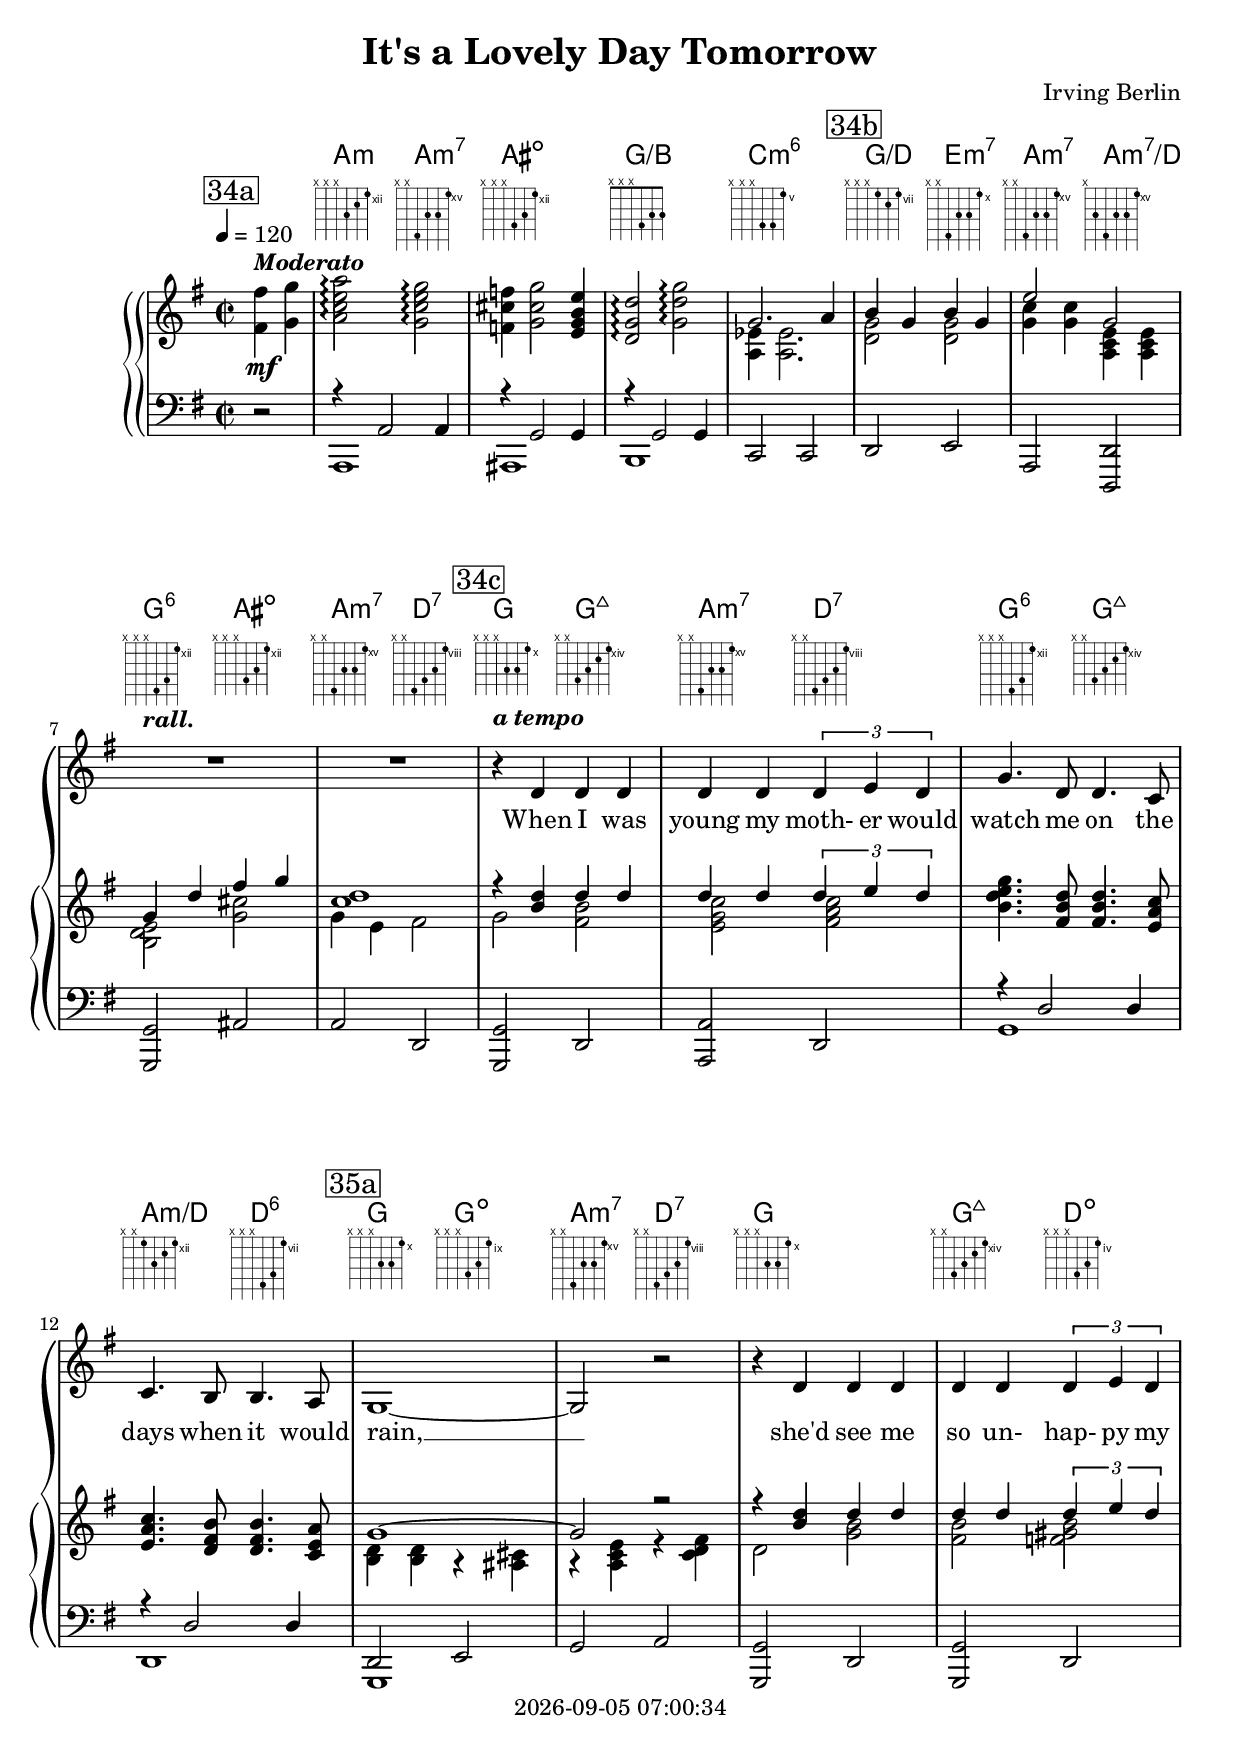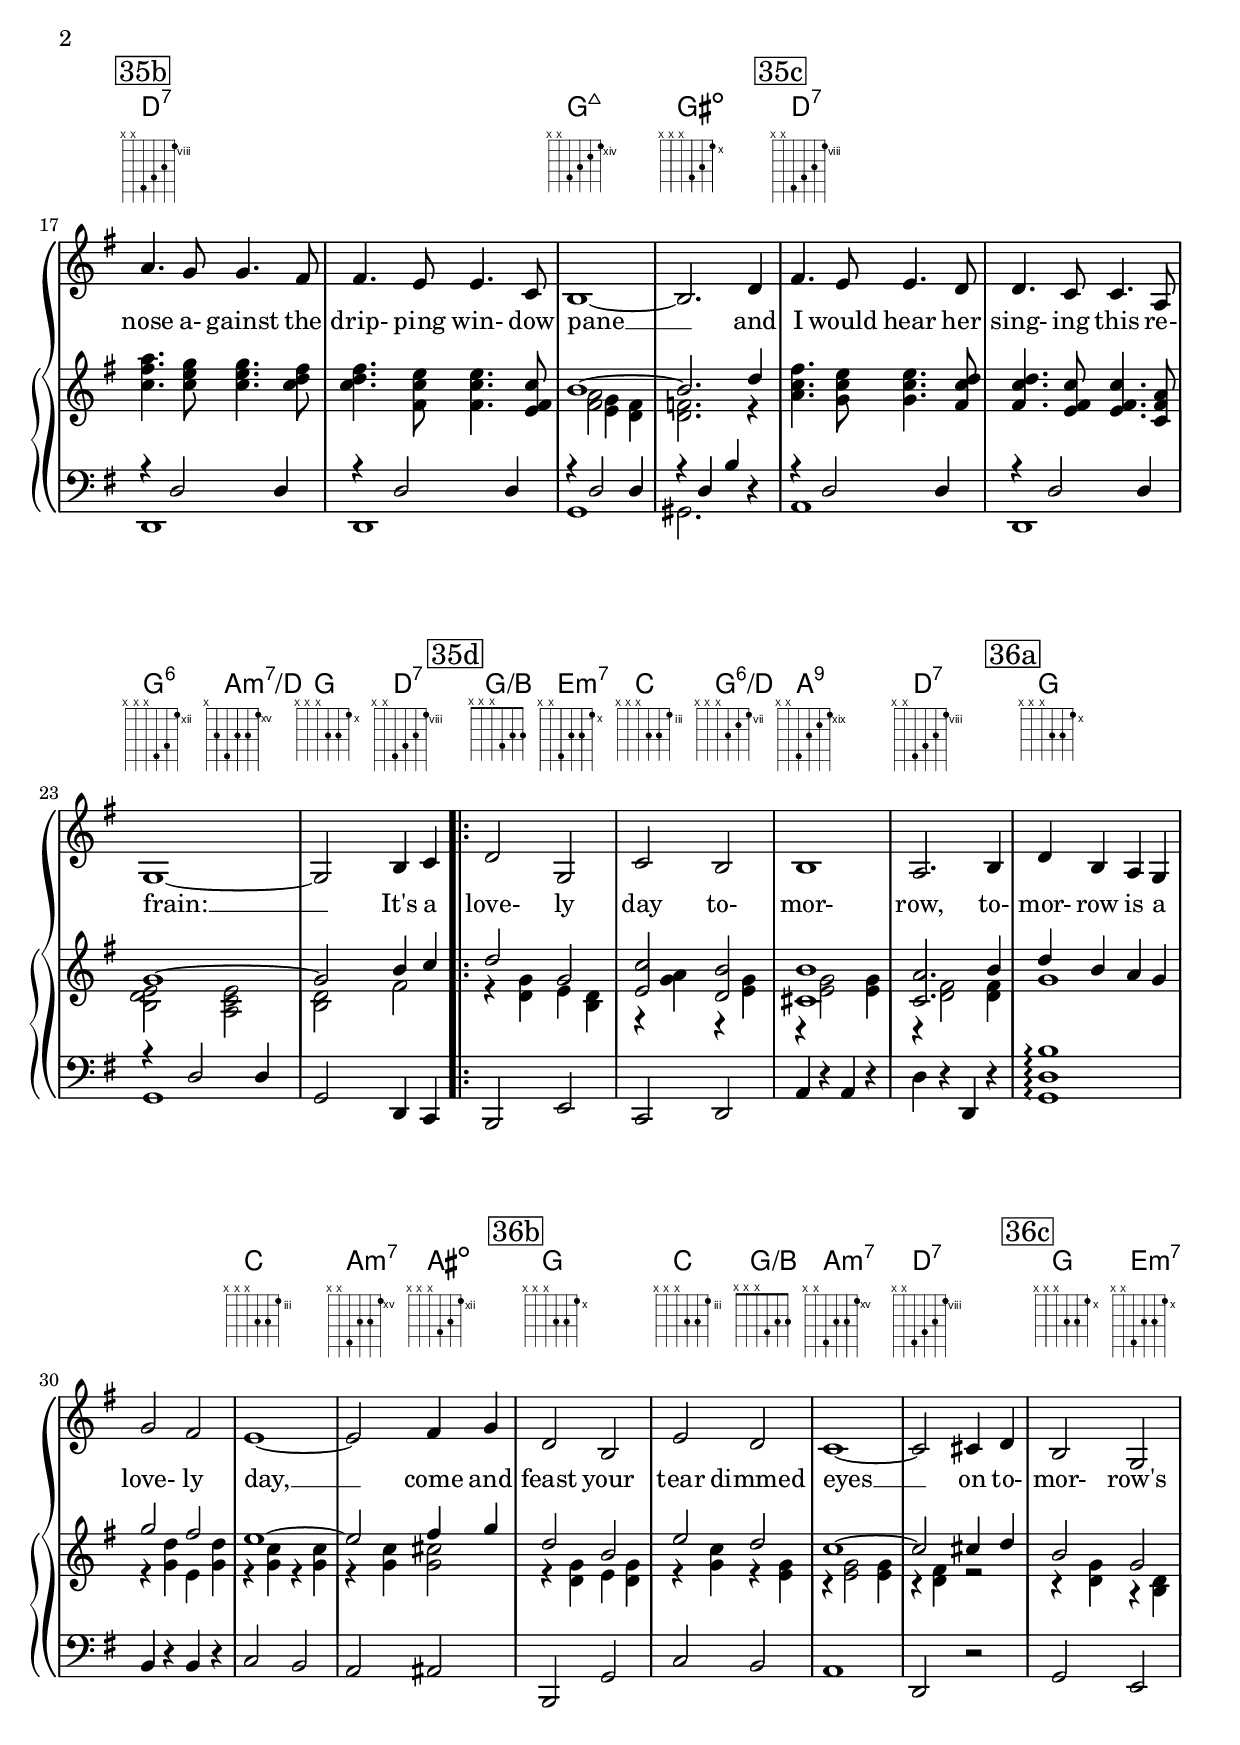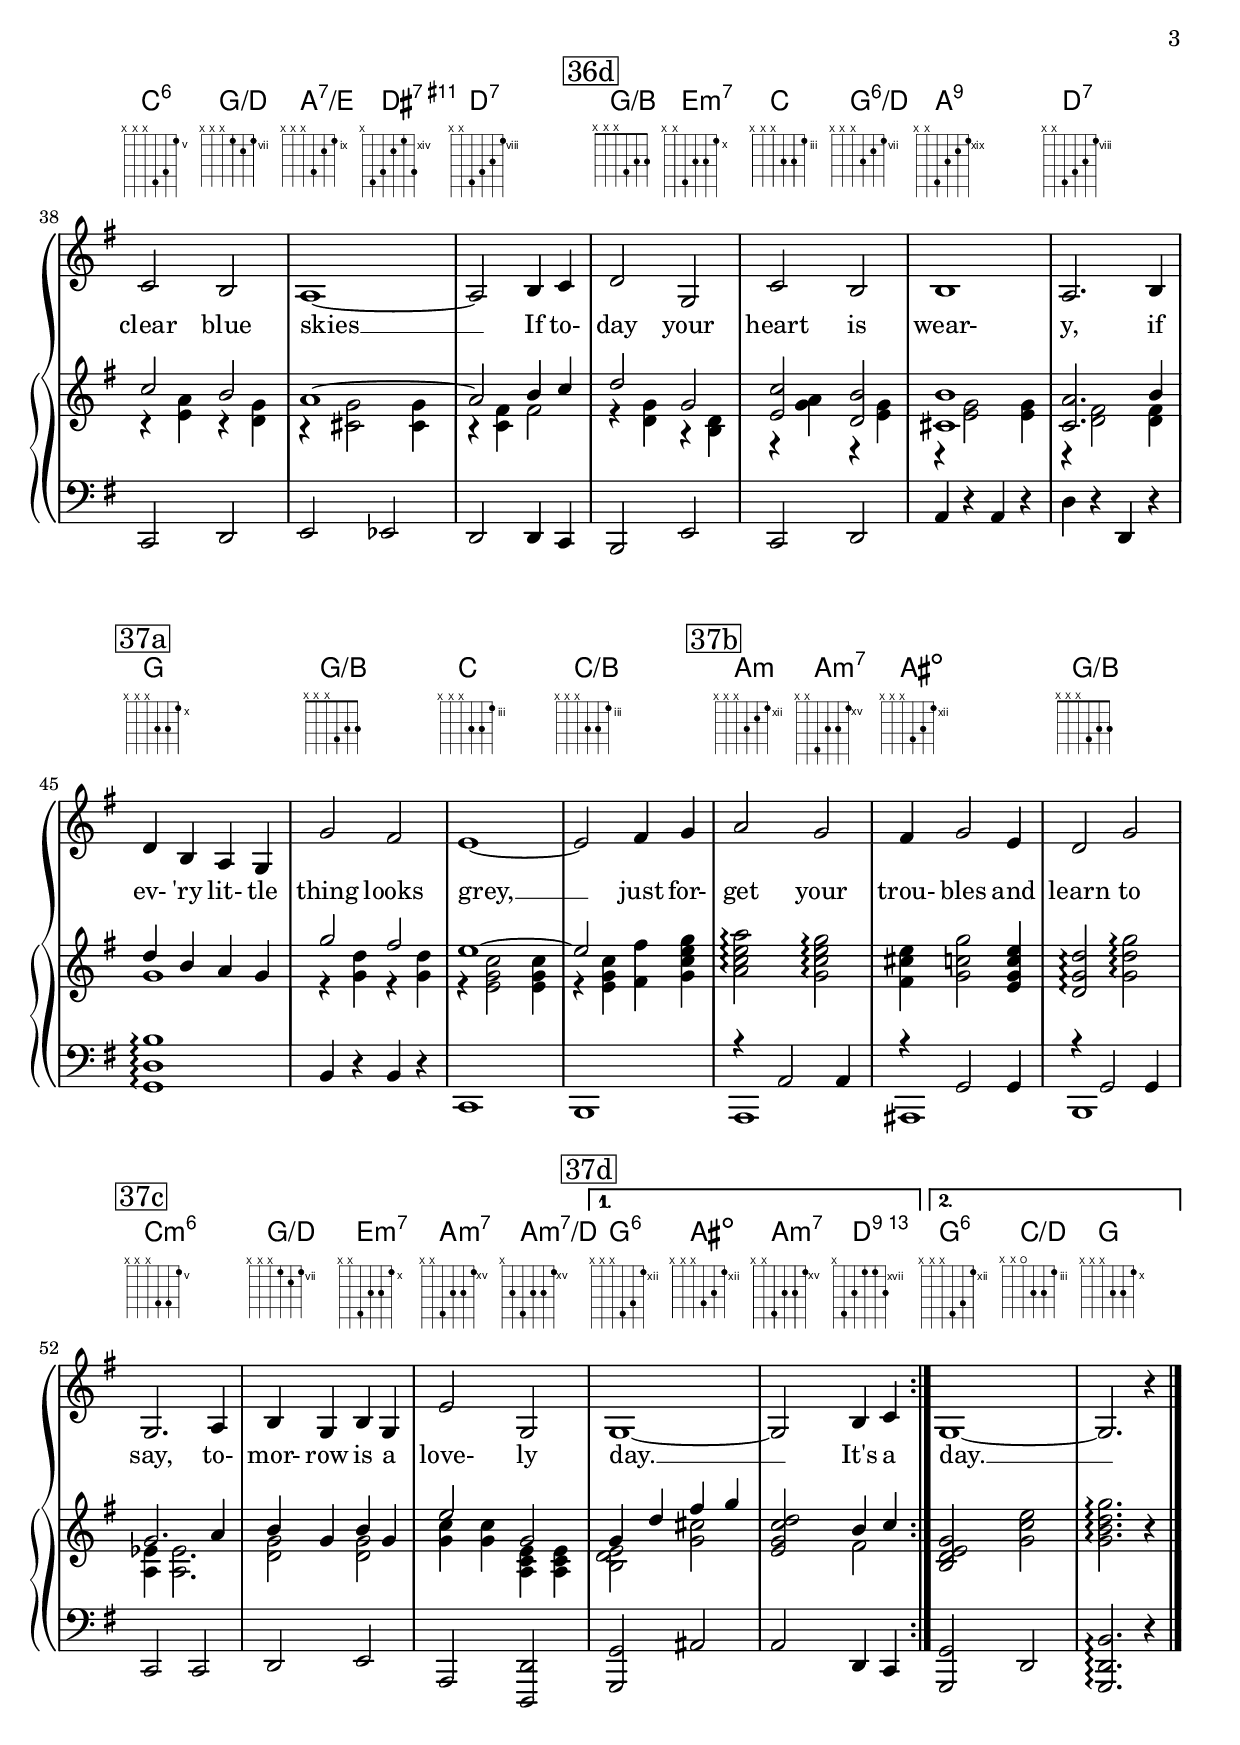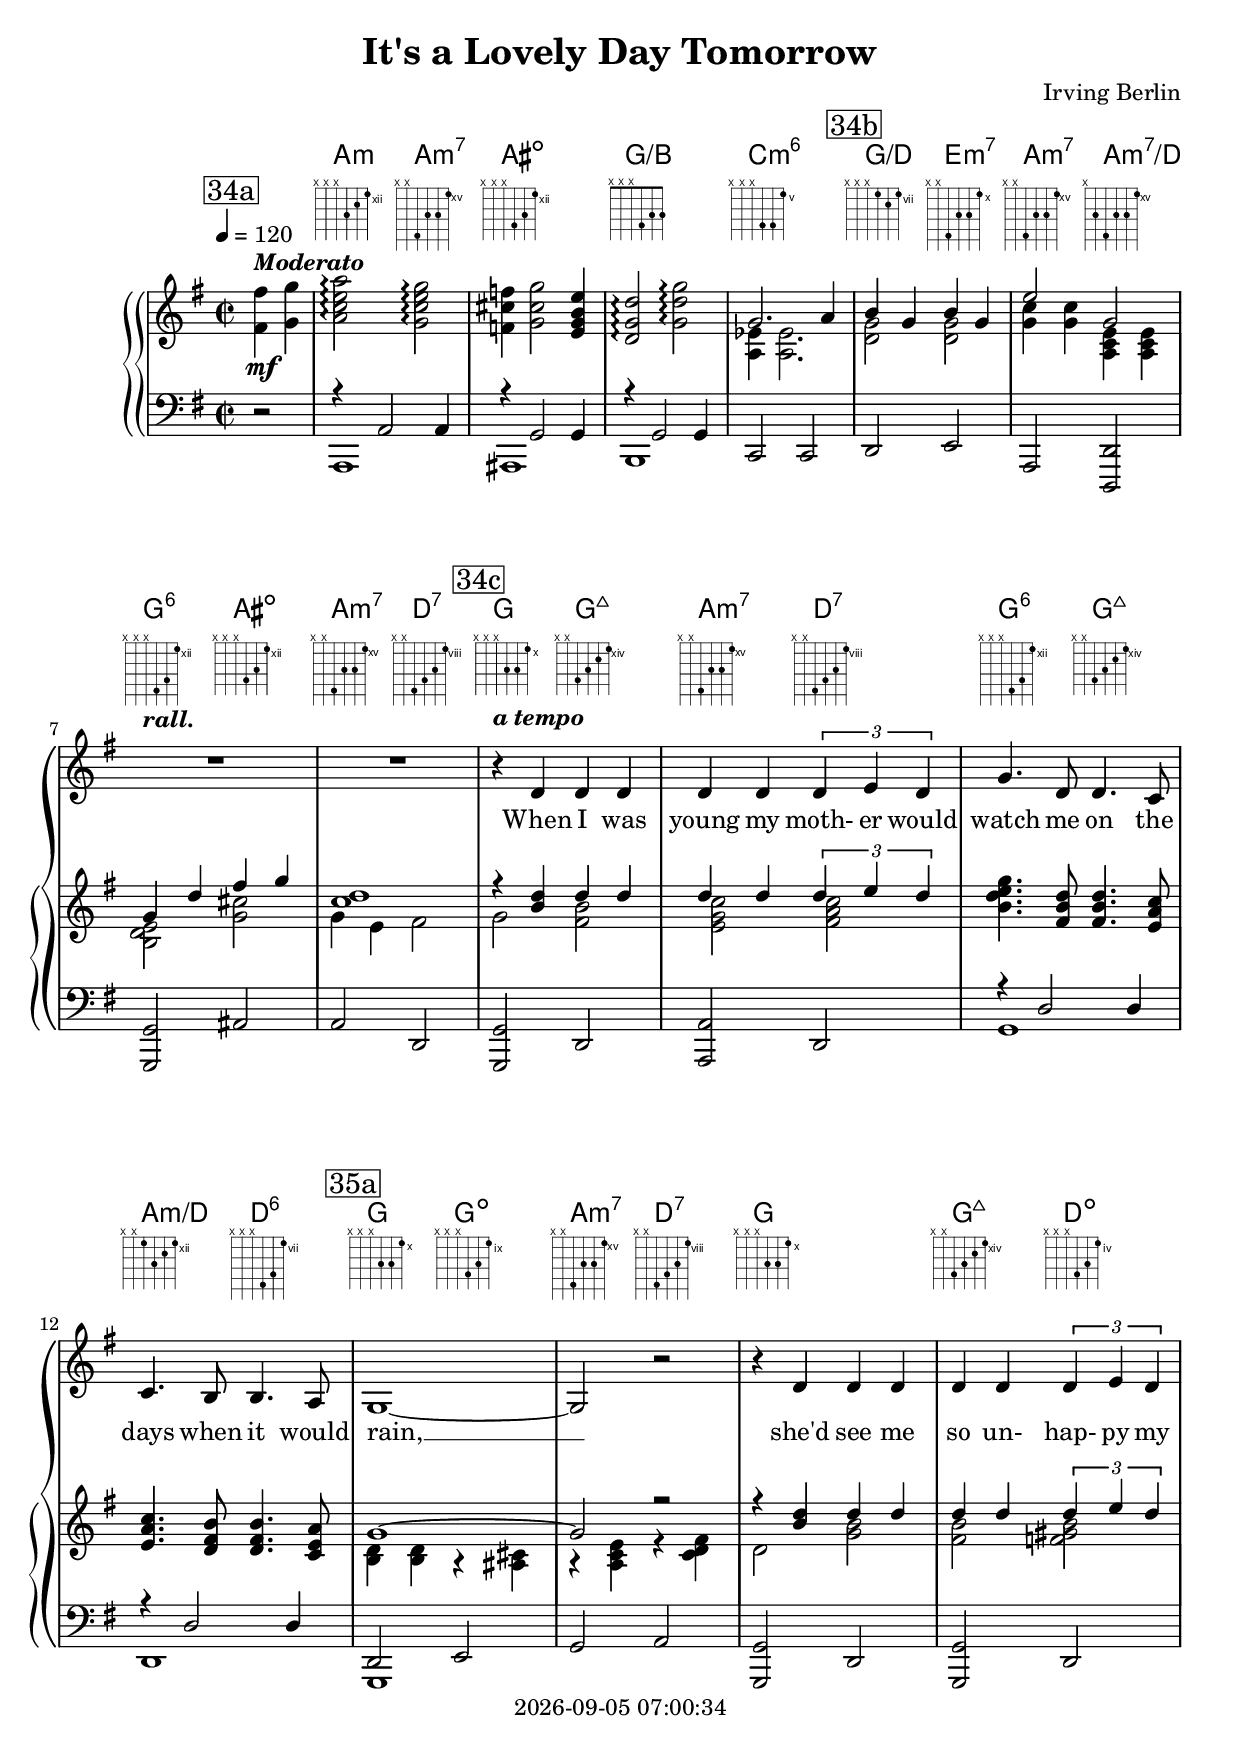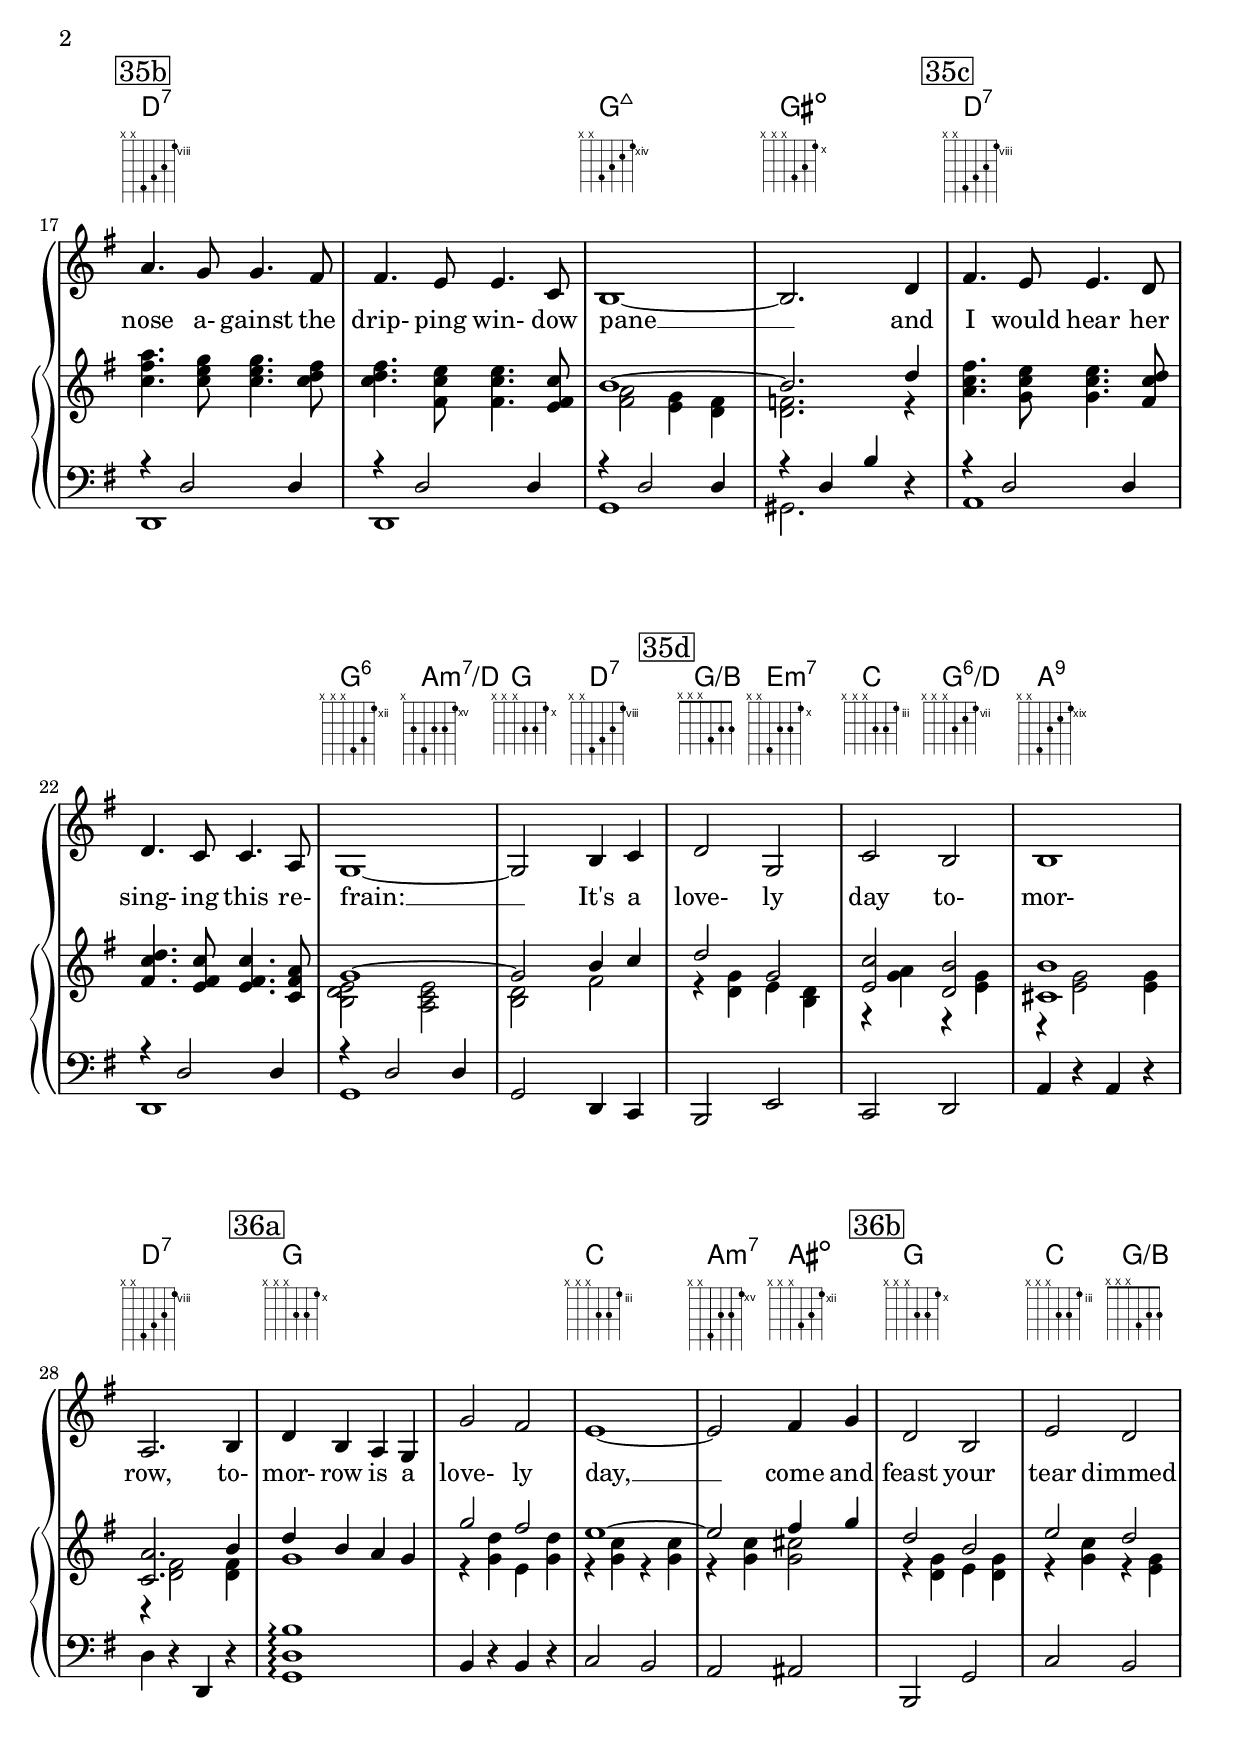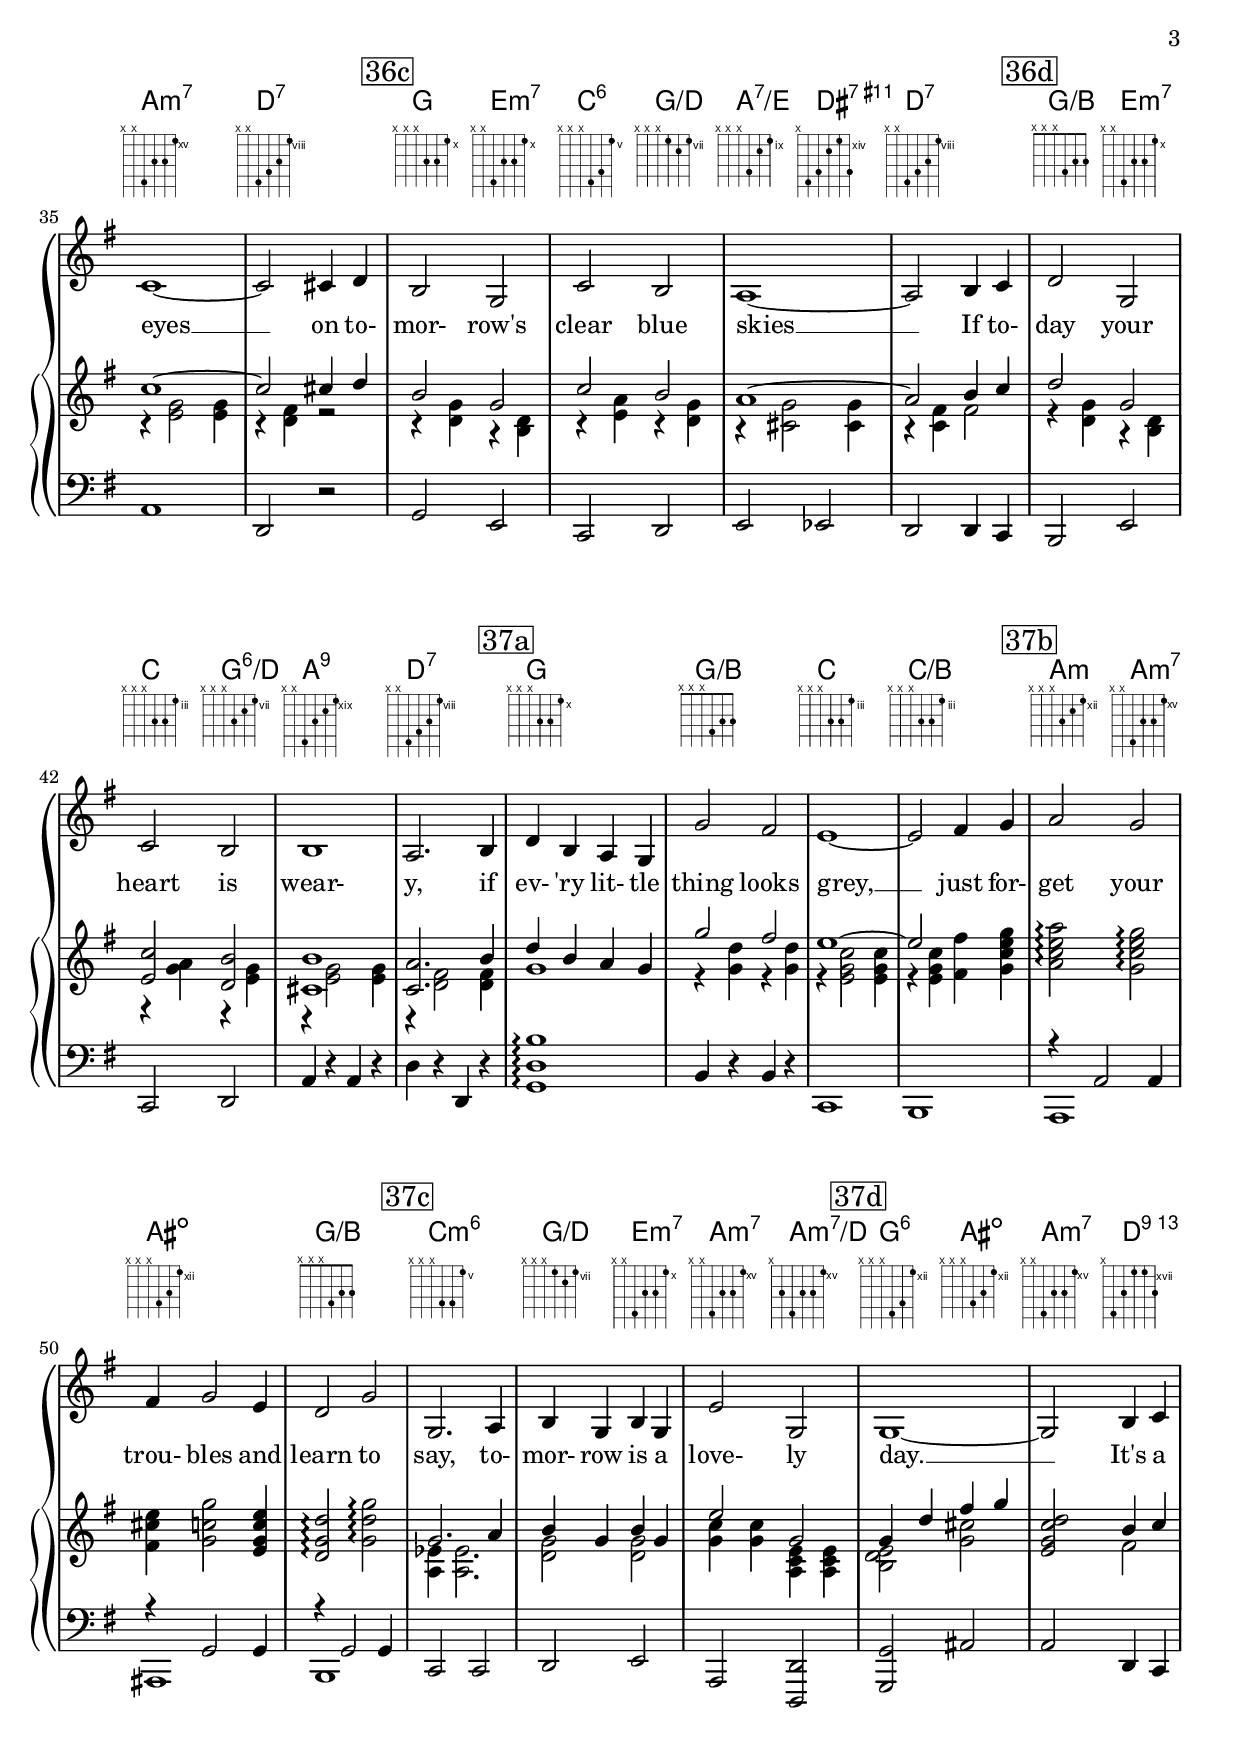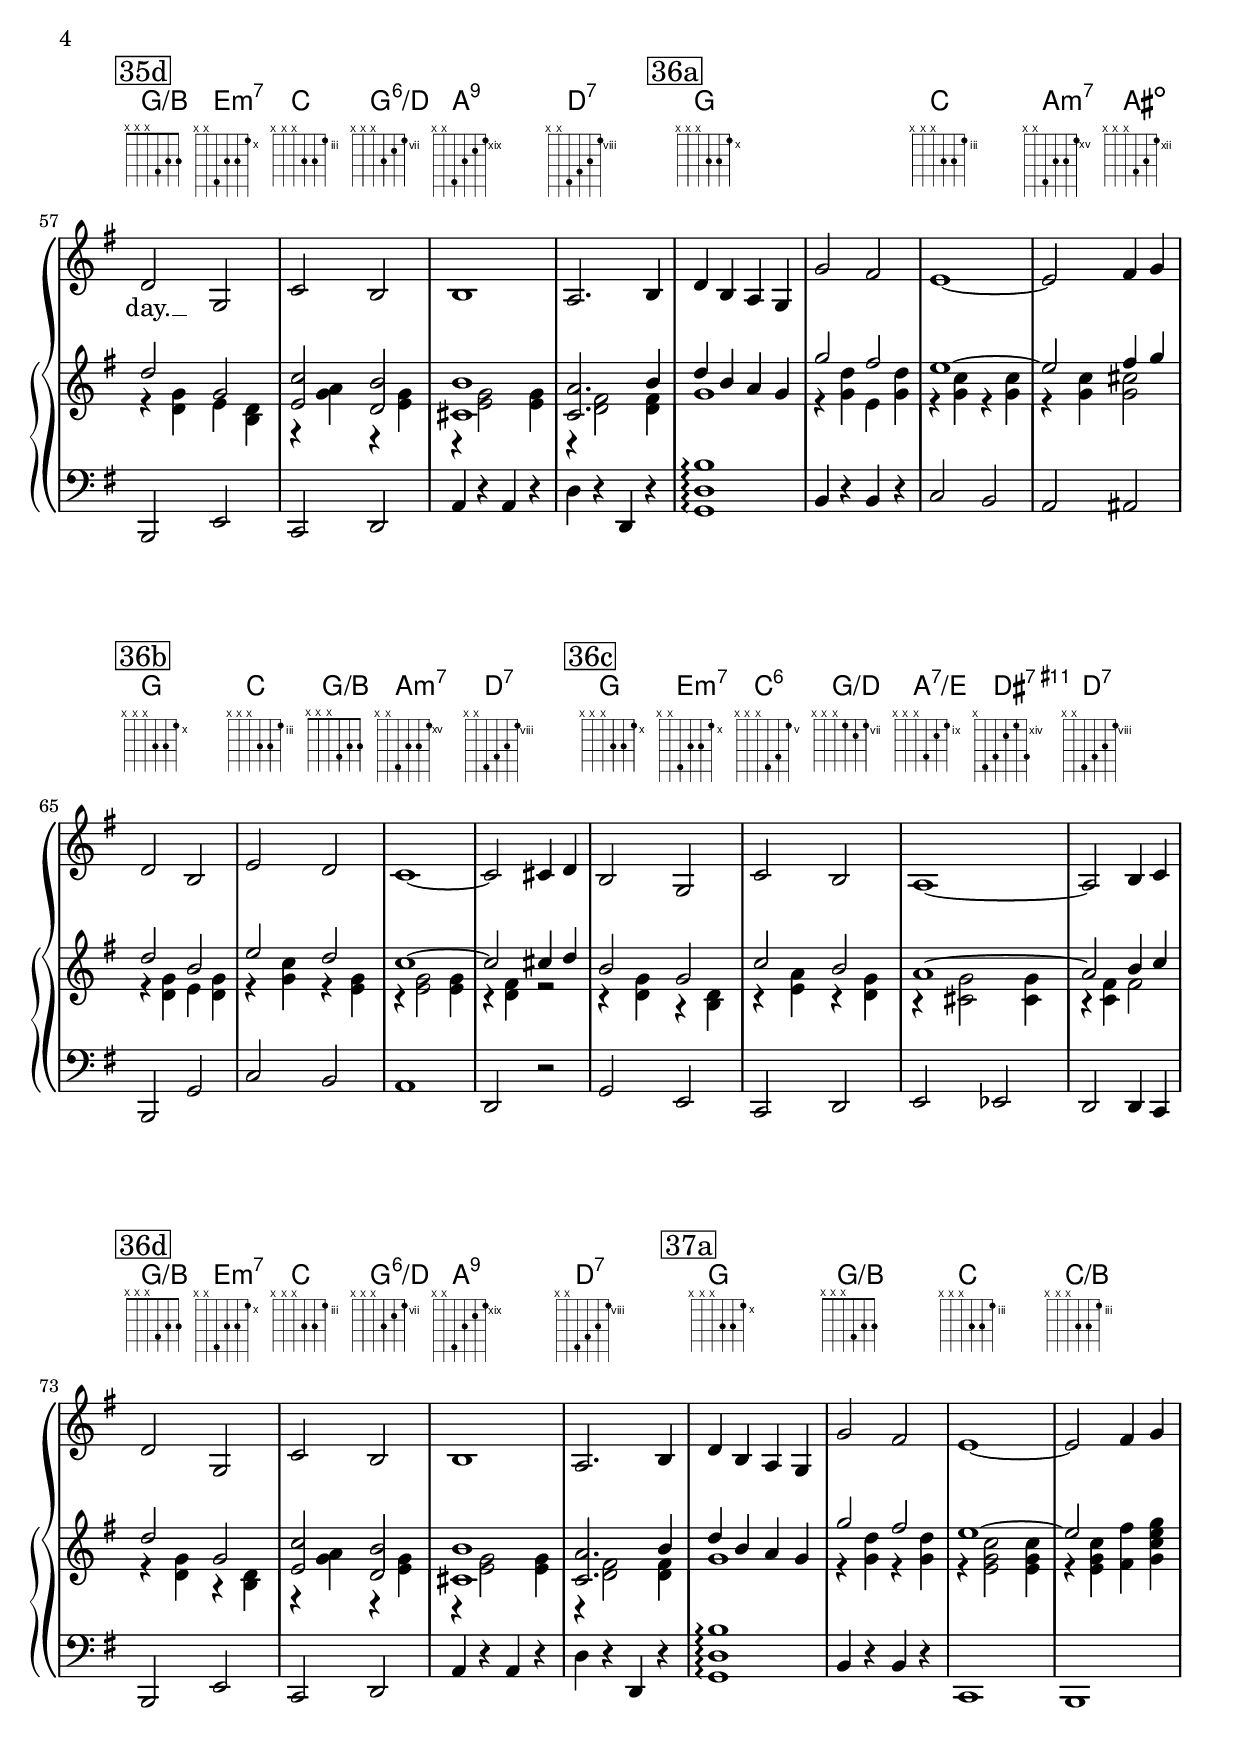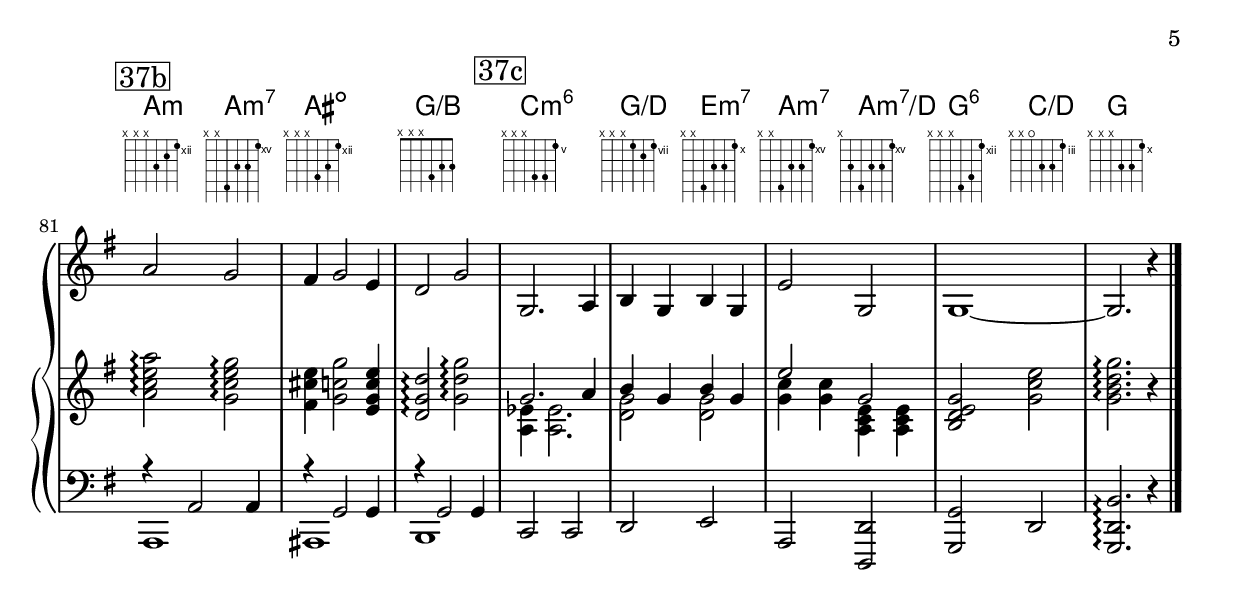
\version "2.20.0"

today = #(strftime "%Y-%m-%d %H:%M:%S" (localtime (current-time)))

\header {
% centered at top
%  dedication  = "dedication"
  title       = "It's a Lovely Day Tomorrow"
%  subtitle    = "subtitle"
%  subsubtitle = "subsubtitle"
%  instrument  = "instrument"
  
% arrangement of following lines:
%
%  poet    composer
%  meter   arranger
%  piece       opus

  composer    = "Irving Berlin"
%  arranger    = "arranger"
%  opus        = "opus"

%  poet        = "poet"
%  meter       = "meter"
%  piece       = "piece"

% centered at bottom
% tagline     = "tagline" % default lilypond version
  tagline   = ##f
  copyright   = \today
}

% #(set-global-staff-size 16)

global = {
  \key g \major
  \time 2/2
  \tempo 4=120
  \partial 2
}

TempoTrack = {
  \global
  s2-\markup \roman \bold Moderato
  s1
  s1
  s1
  s1
  s1 % 34b
  s1
  s1-\markup \bold \roman rall.
  s1
  s1-\markup \bold \roman {a tempo}
  s1
  s1
  s1
}

RehearsalTrack = {
%  \set Score.currentBarNumber = #5
  \partial 2
  \mark \markup { \box "34a" } s2 s1*4
  \mark \markup { \box "34b" } s1*4
  \mark \markup { \box "34c" } s1*4
  \mark \markup { \box "35a" } s1*4
  \mark \markup { \box "35b" } s1*4
  \mark \markup { \box "35c" } s1*4
  \repeat volta 2 {
    \mark \markup { \box "35d" } s1*4
    \mark \markup { \box "36a" } s1*4
    \mark \markup { \box "36b" } s1*4
    \mark \markup { \box "36c" } s1*4
    \mark \markup { \box "36d" } s1*4
    \mark \markup { \box "37a" } s1*4
    \mark \markup { \box "37b" } s1*3
    \mark \markup { \box "37c" } s1*3
  }
  \alternative {
    {
      \mark \markup { \box "37d" } s1*2
    }
    {
      s1*2
    }
  }
}

ChordTrack = \chordmode {
  \partial 2
  s2
  a2:m a:m7
  ais1:dim
  g1/b
  c1:m6
  g2/d e:m7 % 34b
  a2:m7 a:m7/d
  g2:6 ais:dim
  a2:m7 d:7
  g2 g:maj7 % 34c
  a2:m7 d:7
  g2:6 g:maj7
  a2:m/d d:6
  g2 g:dim % 35a
  a2:m7 d:7
  g1
  g2:maj7 d:dim
  d1:7 % 35b
  s1
  g1:maj7
  gis1:dim
  d1:7 % 35c
  s1
  g2:6 a:m7/d
  g2 d:7
  \repeat volta 2 {
    g2/b e:m7 % 35d
    c2 g:6/d
    a1:9
    d1:7
    g1 % 36a
    s1
    c1
    a2:m7 ais:dim
    g1 % 36b
    c2 g/b
    a1:m7
    d1:7
    g2 e:m7 % 36c
    c2:6 g/d
    a2:7/e
    dis:7.11+
    d1:7
    g2/b e:m7 % 36d
    c2 g:6/d
    a1:9
    d1:7
    g1 % 37a
    g1/b
    c1
    c1/b
    a2:m a:m7% 37b
    ais1:dim
    g1/b
    c1:m6 % 37c
    g2/d e:m7
    a2:m7 a:m7/d
  }
  \alternative {
    {
      g2:6 ais:dim % 37d
      a2:m7 d:13
    }
    {
      g2:6 c/d
      g1
    }
  }
}

melody = \relative c' {
  \global
  r2
  R1*8
  r4 d d d % 34c
  d4 d \times 2/3 {d e d}
  g4. d8 d4. c8
  c4. b8 b4. a8
  g1~ % 35a
  g2 r
  r4 d' d d
  d4 d \times 2/3 {d e d}
  a'4. g8 g4. fis8 % 35b
  fis4. e8 e4. c8
  b1~
  b2. d4
  fis4. e8 e4. d8 % 35c
  d4. c8 c4. a8
  g1~
  g2 b4 c
  \repeat volta 2 {
    d2 g, % 35d
    c2 b
    b1
    a2. b4
    d4 b a g % 36a
    g'2 fis
    e1~
    e2 fis4 g
    d2 b % 36b
    e2 d
    c1~
    c2 cis4 d
    b2 g % 36c
    c2 b
    a1~
    a2 b4 c
    d2 g, % 36d
    c2 b
    b1
    a2. b4
    d4 b a g % 37a
    g'2 fis
    e1~
    e2 fis4 g
    a2 g % 37b
    fis4 g2 e4
    d2 g
    g,2. a4 % 37c
    b4 g b g
    e'2 g,
  }
  \alternative {
    {
      g1~ % 37d
      g2 b4 c
    }
    {
      g1~
      g2. r4
    }
  }
  \bar "|."
}

dynamicsMelody = {
  \override DynamicTextSpanner.style = #'none
}

% Alternative beginning:
%
% The front page of your paper is bound to make you sad
% Especially if you're the worrying sort
% So turn the front page over where the news is not so bad
% There's consolation in the weather report

words = \lyricmode {
  When I was young my moth- er would watch me
  on the days when it would rain, __
  she'd see me so un- hap- py my
  nose a- gainst the drip- ping win- dow pane __
  and I would hear her sing- ing this re- frain: __
  It's a love- ly day to- mor- row, to- mor- row is a love- ly day, __
  come and feast your tear dimmed eyes __
  on to- mor- row's clear blue skies __
  If to- day your heart is wear- y,
  if ev- 'ry lit- tle thing looks grey, __
  just for- get your trou- bles and learn to say,
  to- mor- row is a love- ly day. __
  It's a day. __
}

midiWords = \lyricmode {
  "When " "I " "was " "young " "my " moth "er " "would " "watch " "me "
  "on " "the " "days " "when " "it " "would " "rain, " 
  "she'd " "see " "me " "so " un hap "py " "my "
  "nose " a "gainst " "the " drip "ping " win "dow " "pane " 
  "and " "I " "would " "hear " "her " sing "ing " "this " re "frain: " 
  "It's " "a " love "ly " "day " to mor "row, " to mor "row " "is " "a " love "ly " "day, " 
  "come " "and " "feast " "your " "tear " "dimmed " "eyes " 
  "on " to mor "row's " "clear " "blue " "skies " 
  "If " to "day " "your " "heart " "is " wear "y, "
  "if " ev "'ry " lit "tle " "thing " "looks " "grey, " 
  "just " for "get " "your " trou "bles " "and " "learn " "to " "say, "
  to mor "row " "is " "a " love "ly " "day. " 
  "It's " "a " love "ly " "day " to mor "row, " to mor "row " "is " "a " love "ly " "day, " 
  "come " "and " "feast " "your " "tear " "dimmed " "eyes " 
  "on " to mor "row's " "clear " "blue " "skies " 
  "If " to "day " "your " "heart " "is " wear "y, "
  "if " ev "'ry " lit "tle " "thing " "looks " "grey, " 
  "just " for "get " "your " trou "bles " "and " "learn " "to " "say, "
  to mor "row " "is " "a " love "ly " "day. " 
}

pianoRH = \relative c' {
  \global
  <fis fis'>4 <g g'>
  <a c e a>2\arpeggio <g c e g>\arpeggio
  <f cis' f>4 <g cis g'>2 <e g b e>4
  <d g d'>2\arpeggio <g d' g>\arpeggio
  s1
  s1 % 34b
  s1
  s1
  s1
  s1 % 34c
  s1
  <b d e g>4. <fis b d>8 q4. <e a c>8
  q4. <d fis b>8 q4. <c e a>8
  s1 % 35a
  s1
  s1
  s1
  <c' fis a>4. <c e g>8 q4. <c d fis>8 % 35b
  q4. <fis, c' e>8 q4. <e fis c'>8
  s1
  s1
  <a c fis>4. <g c e>8 q4. <fis c' d>8 % 35c
  q4. <e fis c'>8 q4. <c fis a>8
  s1
  s1
  \repeat volta 2 {
    s1 % 35d
    s1
    s1
    s1
    s1 % 36a
    s1
    s1
    s1
    s1 % 36b
    s1
    s1
    s1
    s1 % 36c
    s1
    s1
    s1
    s1 % 36d
    s1
    s1
    s1
    s1 % 37a
    s1
    s1
    s1
    <a' c e a>2\arpeggio <g c e g>\arpeggio % 37b
    <fis cis' e>4 <g c g'>2 <e g c e>4
    <d g d'>2\arpeggio <g d' g>\arpeggio
    s1 % 37c
    s1
    s1
  }
  \alternative {
    {
      s1 % 37d
      <e g c d>2 s
    }
    {
      <b d e g>2 <g' c e>
      <g b d g>2.\arpeggio r4
    }
  }
  \bar "|."
}

pianoRHone = \relative c'' {
  \global
  \voiceOne
  s2
  s1
  s1
  s1 g2. a4
  b4 g b g % 34b
  e'2 g,
  g4 d' fis g
  <c, d>1
  r4 <b d>4 d d % 34c
  d4 d \times 2/3 {d e d}
  s1
  s1
  g,1~ % 35a
  g2 r
  r4 <b d> d d
  d4 d \times 2/3 {d e d}
  s1 % 35b
  s1
  b1~
  b2. d4
  s1 % 35c
  s1
  g,1~
  g2 b4 c
  \repeat volta 2 {
    d2 g, % 35d
    <e c'>2 <d b'>
    <cis b'>1
    <c a'>2. b'4
    d4 b a g % 36a
    g'2 fis
    e1~
    e2 fis4 g
    d2 b % 36b
    e2 d
    c1~
    c2 cis4 d
    b2 g % 36c
    c2 b
    a1~
    a2 b4 c
    d2 g, % 36d
    <e c'>2 <d b'>
    <cis b'>1
    <c a'>2. b'4
    d4 b a g % 37a
    g'2 fis
    e1~
    e2 s
    s1 % 37b
    s1
    s1
    g,2. a4 % 37c
    b4 g b g
    e'2 g,
  }
  \alternative {
    {
      g4 d' fis g
      s2 b,4 c
    }
    {
      s1
      s1
    }
  }
  \bar "|."
}

pianoRHtwo = \relative c' {
  \global
  \voiceTwo
  s2
  s1
  s1
  s1
  <a ees'>4 q2.
  <d g>2 q % 34b
  <g c>4 q <a, c e> q
  <b d e>2 <g' cis>
  g4 e fis2
  g2 <fis b> % 34c
  <e g c>2 <fis a c>
  s1
  s1
  <b, d>4 q r <ais cis> % 35a
  r4 <a c e> r <c d fis>
  d2 <g b>
  <fis b>2 <f gis b>
  s1 % 35b
  s1
  <fis a>2 <e g>4 <d fis>
  <d f>2. r4
  s1 % 35c
  s1
  <b d e>2 <a c e>
  <b d>2 fis'
  \repeat volta 2 {
    r4 <d g> e <b d> % 35d
    r4 <g' a> r <e g>
    r4 <e g>2 q4
    r4 <d fis>2 q4
    g1 % 36a
    r4 <g d'> e q
    r4 <g c> r q
    r4 q <g cis>2
    r4 <d g> e q % 36b
    r4 <g c> r <e g>
    r4 <e g>2 q4
    r4 <d fis> r2
    r4 <d g> r <b d> % 36c
    r4 <e a> r <d g>
    r4 <cis g'>2 q4
    r4 <c fis> fis2
    r4 <d g> r <b d> % 36d
    r4 <g' a> r <e g>
    r4 q2 q4
    r4 <d fis>2 q4
    g1 % 37a
    r4 <g d'> r q
    r4 <e g c>2 q4
    r4 q <fis fis'> <g c e g>
    s1 % 37b
    s1
    s1
    <a, ees'>4 q2. % 37c
    <d g>2 q
    <g c>4 q <a, c e> q
  }
  \alternative {
    {
      <b d e>2 <g' cis> % 37d
      s2 fis
    }
    {
      s1
      s1
    }
  }
  \bar "|."
}

dynamicsPiano = {
  \override DynamicTextSpanner.style = #'none
  \partial 2
  s2\mf
  s1*24
}

pianoLH = \relative c, {
  \global
  \oneVoice
  r2
  s1
  s1
  s1
  c2 c
  d2 e % 34b
  a,2 <d, d'>
  <g g'>2 ais'
  a2 d,
  <g, g'>2 d' % 34c
  <a a'>2 d
  s1
  s1
  s1 % 35a
  g2 a
  <g, g'>2 d'
  <g, g'>2 d'
  s1 % 35b
  s1
  s1
  s2. r4
  s1 % 35c
  s1
  s1
  g2 d4 c
  \repeat volta 2 {
    b2 e % 35d
    c2 d
    a'4 r a r
    d4 r d, r
    <g d' b'>1\arpeggio % 36a
    b4 r b r
    c2 b
    a2 ais
    b,2 g' % 36b
    c2 b
    a1
    d,2 r
    g2 e % 36c
    c2 d
    e2 ees
    d2 d4 c
    b2 e % 36d
    c2 d
    a'4 r a r
    d4 r d, r
    <g d' b'>1\arpeggio % 37a
    b4 r b r
    c,1
    b1
    s1 % 37b
    s1
    s1
    c2 c % 37c
    d2 e
    a,2 <d, d'>
  }
  \alternative {
    {
      <g g'>2 ais' % 37d
      a2 d,4 c
    }
    {
      <g g'>2 d'
      <g, d' b'>2.\arpeggio r4
    }
  }
  \bar "|."
}

pianoLHone = \relative c {
  \global
  \voiceOne
  s2
  r4 a2 a4
  r4 g2 g4
  r4 g2 g4
  s1
  s1 % 34b
  s1
  s1
  s1
  s1 % 34c
  s1
  r4 d'2 d4
  r4 d2 d4
  d,2 e % 35a
  s1
  s1
  s1
  r4 d'2 d4 % 35b
  r4 d2 d4
  r4 d2 d4
  r4 d b' s
  r4 d,2 d4 % 35c
  r4 d2 d4
  r4 d2 d4
  s1
  \repeat volta 2 {
    s1 % 35d
    s1
    s1
    s1
    s1 % 36a
    s1
    s1
    s1
    s1 % 36b
    s1
    s1
    s1
    s1 % 36c
    s1
    s1
    s1
    s1 % 36d
    s1
    s1
    s1
    s1 % 37a
    s1
    s1
    s1
    r4 a2 a4 % 37b
    r4g2 g4
    r4 g2 g4
    s1 % 37c
    s1
    s1
  }
  \alternative {
    {
      s1
      s1
    }
    {
      s1
      s1
    }
  }
  \bar "|."
}

pianoLHtwo = \relative c, {
  \global
  \voiceTwo
  s2
  a1
  ais1
  b1
  s1
  s1 % 34b
  s1
  s1
  s1
  s1 % 34c
  s1
  g'1
  d1
  g,1 % 35a
  s1
  s1
  s1
  d'1 % 35b
  d1
  g1
  gis2. s4
  a1 % 35c
  d,1
  g1
  s1
  \repeat volta 2 {
    s1 % 35d
    s1
    s1
    s1
    s1 % 36a
    s1
    s1
    s1
    s1 % 36b
    s1
    s1
    s1
    s1 % 36c
    s1
    s1
    s1
    s1 % 36d
    s1
    s1
    s1
    s1 % 37a
    s1
    s1
    s1
    a,1 % 37b
    ais1
    b1
    s1 % 37c
    s1
    s1
  }
  \alternative {
    {
      s1
      s1
    }
    {
      s1
      s1
    }
  }
  \bar "|."
}

\book {
  #(define output-suffix "repeat")
  \score {
    \context GrandStaff
    <<
      <<
        \new ChordNames { \ChordTrack }
        \new FretBoards { \ChordTrack }
      >>
      <<
        \new ChoirStaff
        <<
          \new Dynamics \TempoTrack
          \new Dynamics \dynamicsMelody
          \new Staff
          <<
            \new Voice \RehearsalTrack
            \new Voice = "melody" \melody
            \new Lyrics \lyricsto "melody" \words
          >>
        >>
        \new PianoStaff
        <<
          \new Staff
          <<
            \new Voice \pianoRH
            \new Voice \pianoRHone
            \new Voice \pianoRHtwo
          >>
          \new Dynamics \dynamicsPiano
          \new Staff
          <<
            \clef "bass"
            \new Voice \pianoLH
            \new Voice \pianoLHone
            \new Voice \pianoLHtwo
          >>
        >>
      >>
    >>
    \layout {
      indent = 1.5\cm
      \context {
        \Staff \RemoveAllEmptyStaves
      }
    }
  }
}

\book {
  #(define output-suffix "single")
  \score {
    \context GrandStaff
    <<
      <<
        \new ChordNames { \unfoldRepeats \ChordTrack }
        \new FretBoards { \unfoldRepeats \ChordTrack }
      >>
      <<
        \new ChoirStaff
        <<
          \new Dynamics \TempoTrack
          \new Dynamics \dynamicsMelody
          \new Staff
          <<
            \new Voice \unfoldRepeats \RehearsalTrack
            \new Voice = "melody" \unfoldRepeats \melody
            \new Lyrics \lyricsto "melody" { \words }
          >>
        >>
        \new PianoStaff
        <<
          \new Staff
          <<
            \new Voice \unfoldRepeats \pianoRH
            \new Voice \unfoldRepeats \pianoRHone
            \new Voice \unfoldRepeats \pianoRHtwo
          >>
          \new Dynamics \unfoldRepeats \dynamicsPiano
          \new Staff
          <<
            \clef "bass"
            \new Voice \unfoldRepeats \pianoLH
            \new Voice \unfoldRepeats \pianoLHone
            \new Voice \unfoldRepeats \pianoLHtwo
          >>
        >>
      >>
    >>
    \layout {
      indent = 1.5\cm
      \context {
        \Staff \RemoveAllEmptyStaves
      }
    }
    \midi {}
  }
}

\book {
  #(define output-suffix "midi")
  \score {
    \context GrandStaff
    <<
      <<
        \new ChordNames { \unfoldRepeats \ChordTrack }
        \new FretBoards { \unfoldRepeats \ChordTrack }
      >>
      <<
        \new ChoirStaff
        <<
          \new Dynamics \TempoTrack
          \new Dynamics \dynamicsMelody
          \new Staff
          <<
            \new Voice = "melody" \unfoldRepeats \melody
            \new Lyrics \lyricsto "melody" { \midiWords }
          >>
        >>
        \new PianoStaff
        <<
          \new Staff
          <<
            \new Voice \unfoldRepeats \pianoRH
            \new Voice \unfoldRepeats \pianoRHone
            \new Voice \unfoldRepeats \pianoRHtwo
          >>
          \new Dynamics \unfoldRepeats \dynamicsPiano
          \new Staff
          <<
            \clef "bass"
            \new Voice \unfoldRepeats \pianoLH
            \new Voice \unfoldRepeats \pianoLHone
            \new Voice \unfoldRepeats \pianoLHtwo
          >>
        >>
      >>
    >>
    \midi {}
  }
}
